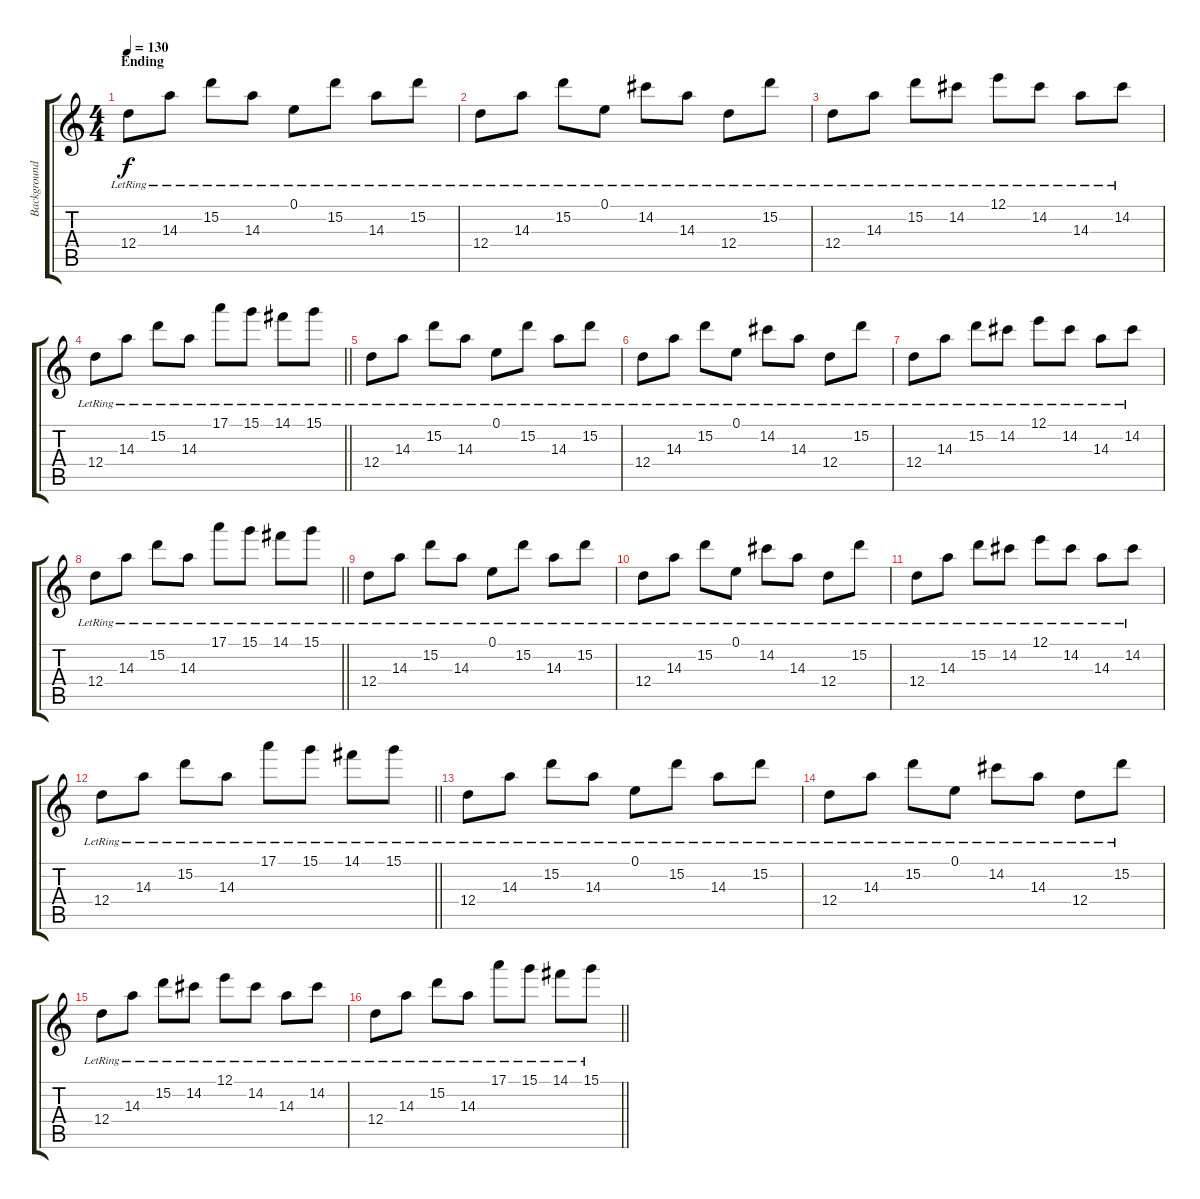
\track ("Background" "Background") {instrument acousticguitarsteel}
\staff {score tabs}
\tuning (E4 B3 G3 D3 A2 E2) {hide}
\ts (4 4)
\section ("" "Ending")
\tempo 130
\clef g2
\ks c
12.4{lr}.8{dy f} 14.3{lr}.8 15.2{lr}.8 14.3{lr}.8 0.1{lr}.8 15.2{lr}.8 14.3{lr}.8 15.2{lr}.8 |
12.4{lr}.8 14.3{lr}.8 15.2{lr}.8 0.1{lr}.8 14.2{lr}.8 14.3{lr}.8 12.4{lr}.8 15.2{lr}.8 |
12.4{lr}.8 14.3{lr}.8 15.2{lr}.8 14.2{lr}.8 12.1{lr}.8 14.2{lr}.8 14.3{lr}.8 14.2{lr}.8 |
\barLineRight lightlight
12.4{lr}.8 14.3{lr}.8 15.2{lr}.8 14.3{lr}.8 17.1{lr}.8 15.1{lr}.8 14.1{lr}.8 15.1{lr}.8 |
12.4{lr}.8 14.3{lr}.8 15.2{lr}.8 14.3{lr}.8 0.1{lr}.8 15.2{lr}.8 14.3{lr}.8 15.2{lr}.8 |
12.4{lr}.8 14.3{lr}.8 15.2{lr}.8 0.1{lr}.8 14.2{lr}.8 14.3{lr}.8 12.4{lr}.8 15.2{lr}.8 |
12.4{lr}.8 14.3{lr}.8 15.2{lr}.8 14.2{lr}.8 12.1{lr}.8 14.2{lr}.8 14.3{lr}.8 14.2{lr}.8 |
\barLineRight lightlight
12.4{lr}.8 14.3{lr}.8 15.2{lr}.8 14.3{lr}.8 17.1{lr}.8 15.1{lr}.8 14.1{lr}.8 15.1{lr}.8 |
12.4{lr}.8 14.3{lr}.8 15.2{lr}.8 14.3{lr}.8 0.1{lr}.8 15.2{lr}.8 14.3{lr}.8 15.2{lr}.8 |
12.4{lr}.8 14.3{lr}.8 15.2{lr}.8 0.1{lr}.8 14.2{lr}.8 14.3{lr}.8 12.4{lr}.8 15.2{lr}.8 |
12.4{lr}.8 14.3{lr}.8 15.2{lr}.8 14.2{lr}.8 12.1{lr}.8 14.2{lr}.8 14.3{lr}.8 14.2{lr}.8 |
\barLineRight lightlight
12.4{lr}.8 14.3{lr}.8 15.2{lr}.8 14.3{lr}.8 17.1{lr}.8 15.1{lr}.8 14.1{lr}.8 15.1{lr}.8 |
12.4{lr}.8 14.3{lr}.8 15.2{lr}.8 14.3{lr}.8 0.1{lr}.8 15.2{lr}.8 14.3{lr}.8 15.2{lr}.8 |
12.4{lr}.8 14.3{lr}.8 15.2{lr}.8 0.1{lr}.8 14.2{lr}.8 14.3{lr}.8 12.4{lr}.8 15.2{lr}.8 |
12.4{lr}.8 14.3{lr}.8 15.2{lr}.8 14.2{lr}.8 12.1{lr}.8 14.2{lr}.8 14.3{lr}.8 14.2{lr}.8 |
\barLineRight lightlight
12.4{lr}.8 14.3{lr}.8 15.2{lr}.8 14.3{lr}.8 17.1{lr}.8 15.1{lr}.8 14.1{lr}.8 15.1{lr}.8
